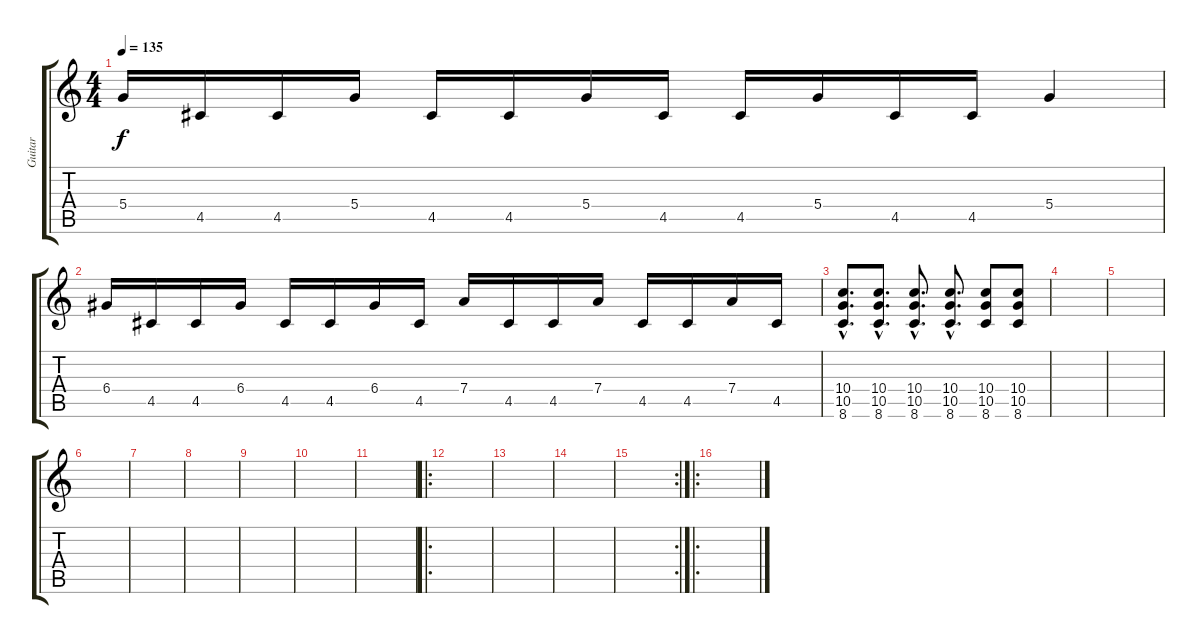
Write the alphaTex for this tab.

\track ("Guitar" "Guitar") {instrument distortionguitar}
\staff {score tabs}
\tuning (E4 B3 G3 D3 A2 E2) {hide}
\ts (4 4)
\tempo 135
\clef g2
\ks c
5.4.16{dy f} 4.5.16 4.5.16 5.4.16 4.5.16 4.5.16 5.4.16 4.5.16 4.5.16 5.4.16 4.5.16 4.5.16 5.4.4 |
6.4.16 4.5.16 4.5.16 6.4.16 4.5.16 4.5.16 6.4.16 4.5.16 7.4.16 4.5.16 4.5.16 7.4.16 4.5.16 4.5.16 7.4.16 4.5.16 |
(10.4{hac} 10.5{hac} 8.6{hac}).8{d} (10.4{hac} 10.5{hac} 8.6{hac}).8{d} (10.4{hac} 10.5{hac} 8.6{hac}).8{d} (10.4{hac} 10.5{hac} 8.6{hac}).8{d} (10.4 10.5 8.6).8 (10.4 10.5 8.6).8 |
|
|
|
|
|
|
|
|
\ro
|
|
|
\rc 2
|
\ro
